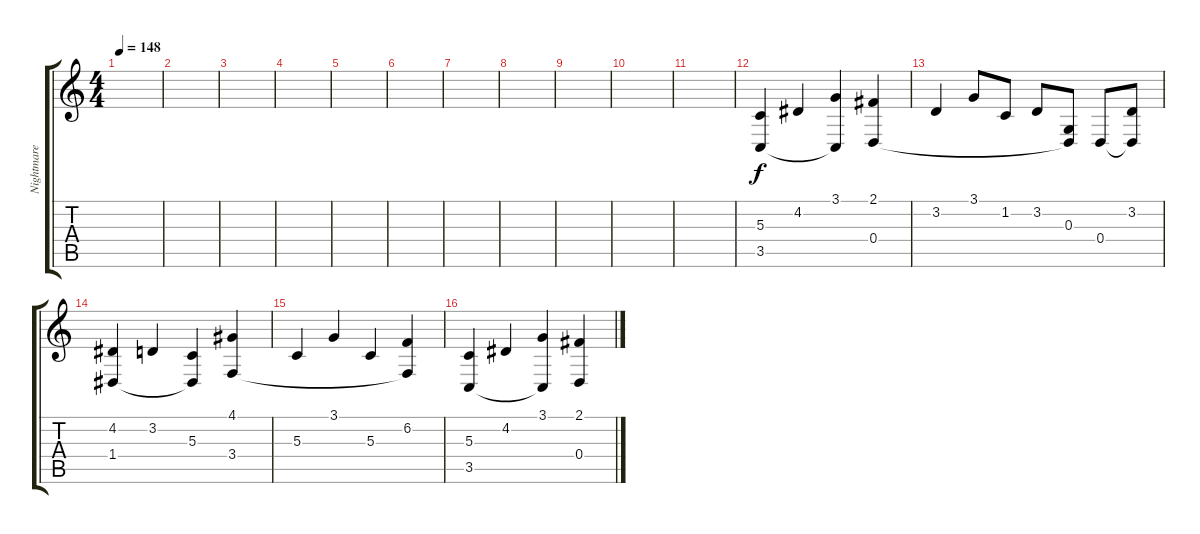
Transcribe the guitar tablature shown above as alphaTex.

\track ("Nightmare Industries" "Nightmare ") {instrument acousticgrandpiano}
\staff {score tabs}
\tuning (E4 B3 G3 D3 A2 E2) {hide}
\ts (4 4)
\tempo 148
\clef g2
\ks c
|
|
|
|
|
|
|
|
|
|
|
(5.3 3.5).4 4.2.4 (3.1 3.5{t}).4 (2.1 0.4).4 |
3.2.4 3.1.8 1.2.8 3.2.8 (0.3 0.4{t}).8 0.4.8 (3.2 0.4{t}).8 |
(4.2 1.4).4 3.2.4 (5.3 1.4{t}).4 (4.1 3.4).4 |
5.3.4 3.1.4 5.3.4 (6.2 3.4{t}).4 |
(5.3 3.5).4 4.2.4 (3.1 3.5{t}).4 (2.1 0.4).4
